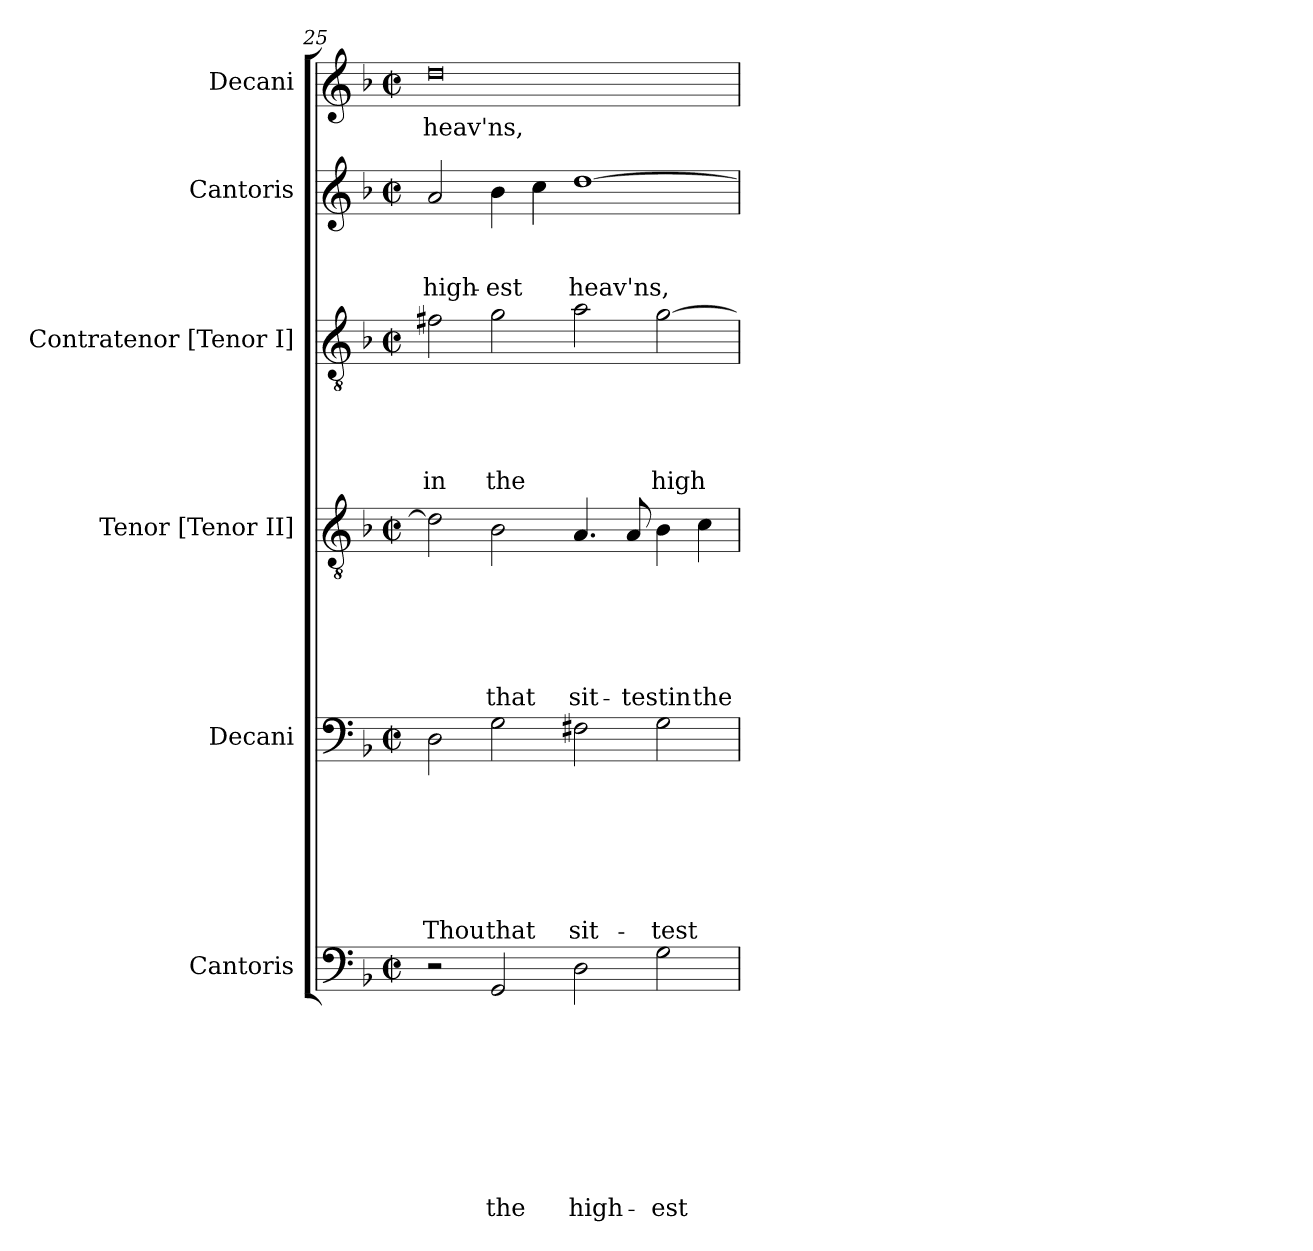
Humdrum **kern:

**kern	**text	**text	**text	**text	**text	**text	**text	**text	**text	**kern	**text	**text	**text	**text	**text	**text	**text	**kern	**text	**text	**text	**text	**text	**text	**kern	**text	**text	**text	**text	**text	**kern	**text	**text	**text	**kern	**text
*part6	*part6	*part6	*part6	*part6	*part6	*part6	*part6	*part6	*part6	*part5	*part5	*part5	*part5	*part5	*part5	*part5	*part5	*part4	*part4	*part4	*part4	*part4	*part4	*part4	*part3	*part3	*part3	*part3	*part3	*part3	*part2	*part2	*part2	*part2	*part1	*part1
*staff6	*staff6	*staff6	*staff6	*staff6	*staff6	*staff6	*staff6	*staff6	*staff6	*staff5	*staff5	*staff5	*staff5	*staff5	*staff5	*staff5	*staff5	*staff4	*staff4	*staff4	*staff4	*staff4	*staff4	*staff4	*staff3	*staff3	*staff3	*staff3	*staff3	*staff3	*staff2	*staff2	*staff2	*staff2	*staff1	*staff1
*I"Cantoris	*	*	*	*	*	*	*	*	*	*I"Decani	*	*	*	*	*	*	*	*I"Tenor [Tenor II]	*	*	*	*	*	*	*I"Contratenor [Tenor I]	*	*	*	*	*	*I"Cantoris	*	*	*	*I"Decani	*
*clefF4	*	*	*	*	*	*	*	*	*	*clefF4	*	*	*	*	*	*	*	*clefGv2	*	*	*	*	*	*	*clefGv2	*	*	*	*	*	*clefG2	*	*	*	*clefG2	*
*k[b-]	*	*	*	*	*	*	*	*	*	*k[b-]	*	*	*	*	*	*	*	*k[b-]	*	*	*	*	*	*	*k[b-]	*	*	*	*	*	*k[b-]	*	*	*	*k[b-]	*
*F:	*	*	*	*	*	*	*	*	*	*F:	*	*	*	*	*	*	*	*F:	*	*	*	*	*	*	*F:	*	*	*	*	*	*F:	*	*	*	*F:	*
*M2/2	*	*	*	*	*	*	*	*	*	*M2/2	*	*	*	*	*	*	*	*M2/2	*	*	*	*	*	*	*M2/2	*	*	*	*	*	*M2/2	*	*	*	*M2/2	*
*met(c|)	*	*	*	*	*	*	*	*	*	*met(c|)	*	*	*	*	*	*	*	*met(c|)	*	*	*	*	*	*	*met(c|)	*	*	*	*	*	*met(c|)	*	*	*	*met(c|)	*
=25	=25	=25	=25	=25	=25	=25	=25	=25	=25	=25	=25	=25	=25	=25	=25	=25	=25	=25	=25	=25	=25	=25	=25	=25	=25	=25	=25	=25	=25	=25	=25	=25	=25	=25	=25	=25
!	!	!	!	!	!	!	!	!	!	!	!	!	!	!	!	!	!LO:LY:b:rj	!	!	!	!	!	!	!	!	!	!	!	!	!LO:LY:b	!	!	!	!LO:LY:b:rj	!	!LO:LY:b:rj
2r	.	.	.	.	.	.	.	.	.	2D\	.	.	.	.	.	.	Thou	2d\]	.	.	.	.	.	.	2f#X\	.	.	.	.	in	2a/	.	.	high-	0dd	heav'ns,
!	!	!	!	!	!	!	!	!	!LO:LY:b:rj	!	!	!	!	!	!	!	!LO:LY:b:rj	!	!	!	!	!	!	!LO:LY:b	!	!	!	!	!	!LO:LY:b	!	!	!	!LO:LY:b:rj	!	!
2GG/	.	.	.	.	.	.	.	.	the	2G\	.	.	.	.	.	.	that	2B-\	.	.	.	.	.	that	2g\	.	.	.	.	the	4b-\	.	.	-est	.	.
.	.	.	.	.	.	.	.	.	.	.	.	.	.	.	.	.	.	.	.	.	.	.	.	.	.	.	.	.	.	.	4cc\	.	.	.	.	.
!	!	!	!	!	!	!	!	!	!LO:LY:b:rj	!	!	!	!	!	!	!	!LO:LY:b:rj	!	!	!	!	!	!	!LO:LY:b	!	!	!	!	!	!	!	!	!	!LO:LY:b:rj	!	!
2D\	.	.	.	.	.	.	.	.	high-	2F#X\	.	.	.	.	.	.	sit-	4.A/	.	.	.	.	.	sit-	2a\	.	.	.	.	.	[>1dd	.	.	heav'ns,	.	.
!	!	!	!	!	!	!	!	!	!	!	!	!	!	!	!	!	!	!	!	!	!	!	!	!LO:LY:b	!	!	!	!	!	!	!	!	!	!	!	!
.	.	.	.	.	.	.	.	.	.	.	.	.	.	.	.	.	.	8A/	.	.	.	.	.	-testin	.	.	.	.	.	.	.	.	.	.	.	.
!	!	!	!	!	!	!	!	!	!LO:LY:b:rj	!	!	!	!	!	!	!	!LO:LY:b:rj	!	!	!	!	!	!	!	!	!	!	!	!	!LO:LY:b	!	!	!	!	!	!
2G\	.	.	.	.	.	.	.	.	-est	2G\	.	.	.	.	.	.	-test	4B-\	.	.	.	.	.	.	[>2g\	.	.	.	.	high-	.	.	.	.	.	.
!	!	!	!	!	!	!	!	!	!	!	!	!	!	!	!	!	!	!	!	!	!	!	!	!LO:LY:b	!	!	!	!	!	!	!	!	!	!	!	!
.	.	.	.	.	.	.	.	.	.	.	.	.	.	.	.	.	.	4c\	.	.	.	.	.	the	.	.	.	.	.	.	.	.	.	.	.	.
=	=	=	=	=	=	=	=	=	=	=	=	=	=	=	=	=	=	=	=	=	=	=	=	=	=	=	=	=	=	=	=	=	=	=	=	=
*-	*-	*-	*-	*-	*-	*-	*-	*-	*-	*-	*-	*-	*-	*-	*-	*-	*-	*-	*-	*-	*-	*-	*-	*-	*-	*-	*-	*-	*-	*-	*-	*-	*-	*-	*-	*-
